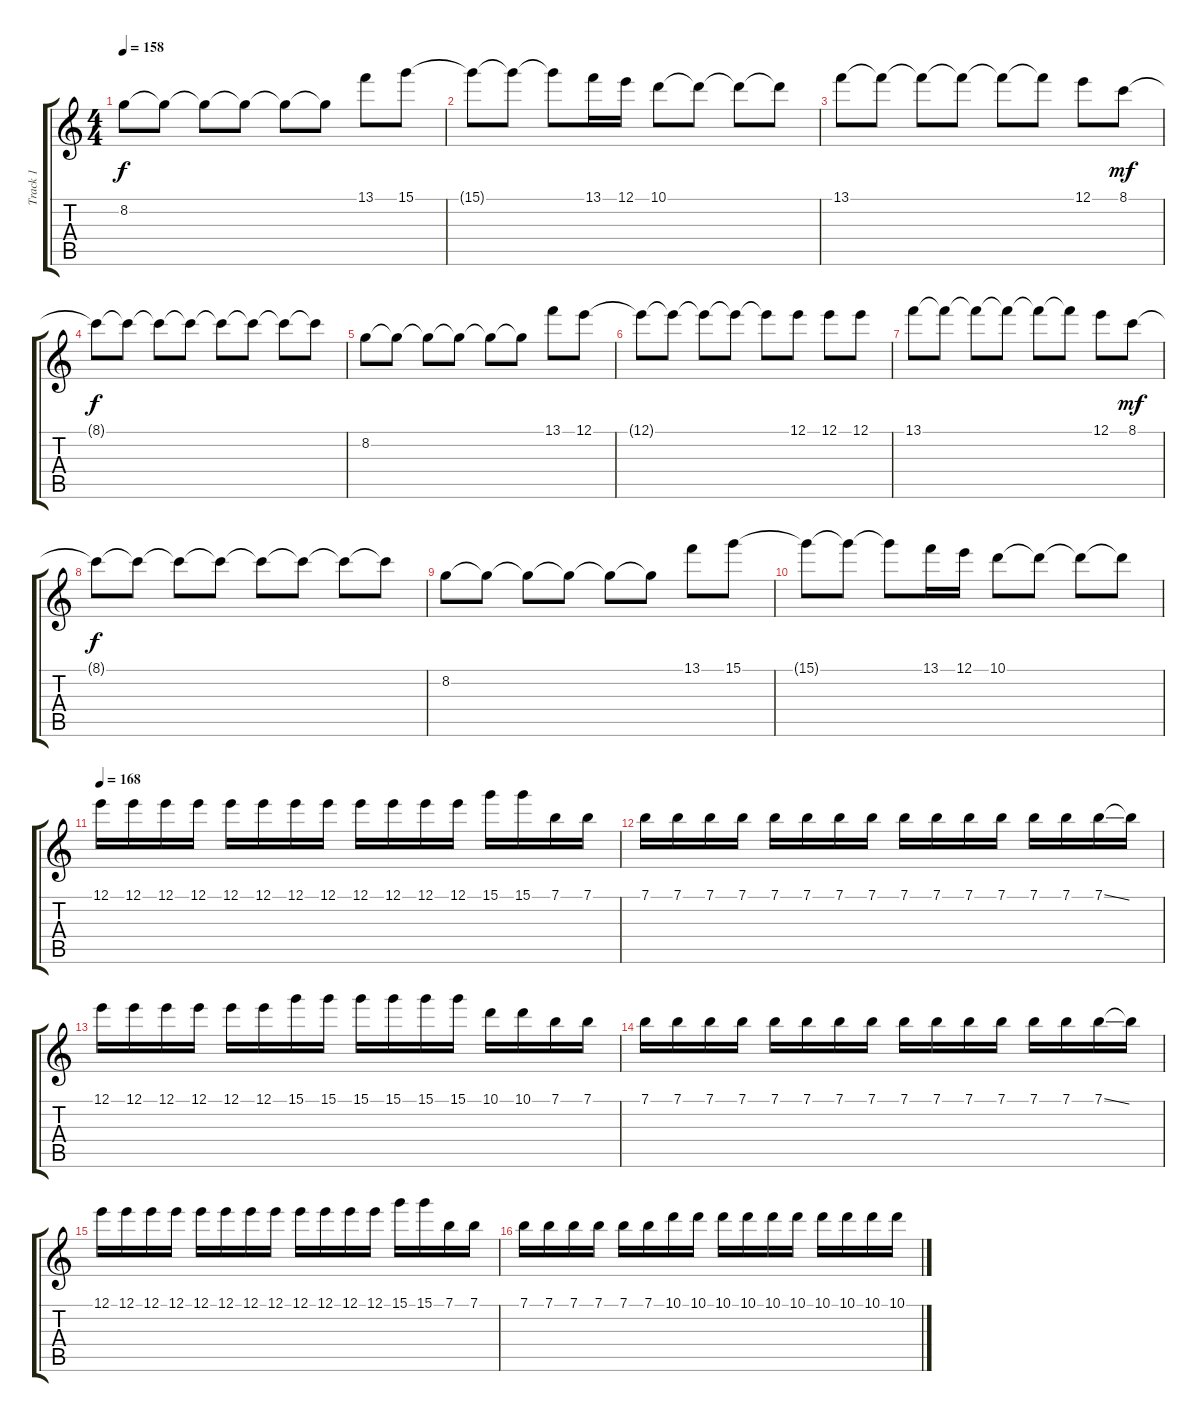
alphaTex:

\track ("Track 1" "Track 1") {instrument overdrivenguitar}
\staff {score tabs}
\tuning (E4 B3 G3 D3 A2 D2) {hide}
\ts (4 4)
\tempo 158
\clef g2
\ks c
8.2.8{dy f} 8.2{t}.8 8.2{t}.8 8.2{t}.8 8.2{t}.8 8.2{t}.8 13.1.8 15.1.8 |
15.1{t}.8 15.1{t}.8 15.1{t}.8 13.1.16 12.1.16 10.1.8 10.1{t}.8 10.1{t}.8 10.1{t}.8 |
13.1.8 13.1{t}.8 13.1{t}.8 13.1{t}.8 13.1{t}.8 13.1{t}.8 12.1.8 8.1.8{dy mf} |
8.1{t}.8{dy f} 8.1{t}.8 8.1{t}.8 8.1{t}.8 8.1{t}.8 8.1{t}.8 8.1{t}.8 8.1{t}.8 |
8.2.8 8.2{t}.8 8.2{t}.8 8.2{t}.8 8.2{t}.8 8.2{t}.8 13.1.8 12.1.8 |
12.1{t}.8 12.1{t}.8 12.1{t}.8 12.1{t}.8 12.1{t}.8 12.1.8 12.1.8 12.1.8 |
13.1.8 13.1{t}.8 13.1{t}.8 13.1{t}.8 13.1{t}.8 13.1{t}.8 12.1.8 8.1.8{dy mf} |
8.1{t}.8{dy f} 8.1{t}.8 8.1{t}.8 8.1{t}.8 8.1{t}.8 8.1{t}.8 8.1{t}.8 8.1{t}.8 |
8.2.8 8.2{t}.8 8.2{t}.8 8.2{t}.8 8.2{t}.8 8.2{t}.8 13.1.8 15.1.8 |
15.1{t}.8 15.1{t}.8 15.1{t}.8 13.1.16 12.1.16 10.1.8 10.1{t}.8 10.1{t}.8 10.1{t}.8 |
\tempo 168
12.1.16 12.1.16 12.1.16 12.1.16 12.1.16 12.1.16 12.1.16 12.1.16 12.1.16 12.1.16 12.1.16 12.1.16 15.1.16 15.1.16 7.1.16 7.1.16 |
7.1.16 7.1.16 7.1.16 7.1.16 7.1.16 7.1.16 7.1.16 7.1.16 7.1.16 7.1.16 7.1.16 7.1.16 7.1.16 7.1.16 7.1{ss}.16 7.1{t}.16 |
12.1.16 12.1.16 12.1.16 12.1.16 12.1.16 12.1.16 15.1.16 15.1.16 15.1.16 15.1.16 15.1.16 15.1.16 10.1.16 10.1.16 7.1.16 7.1.16 |
7.1.16 7.1.16 7.1.16 7.1.16 7.1.16 7.1.16 7.1.16 7.1.16 7.1.16 7.1.16 7.1.16 7.1.16 7.1.16 7.1.16 7.1{ss}.16 7.1{t}.16 |
12.1.16 12.1.16 12.1.16 12.1.16 12.1.16 12.1.16 12.1.16 12.1.16 12.1.16 12.1.16 12.1.16 12.1.16 15.1.16 15.1.16 7.1.16 7.1.16 |
7.1.16 7.1.16 7.1.16 7.1.16 7.1.16 7.1.16 10.1.16 10.1.16 10.1.16 10.1.16 10.1.16 10.1.16 10.1.16 10.1.16 10.1.16 10.1.16
